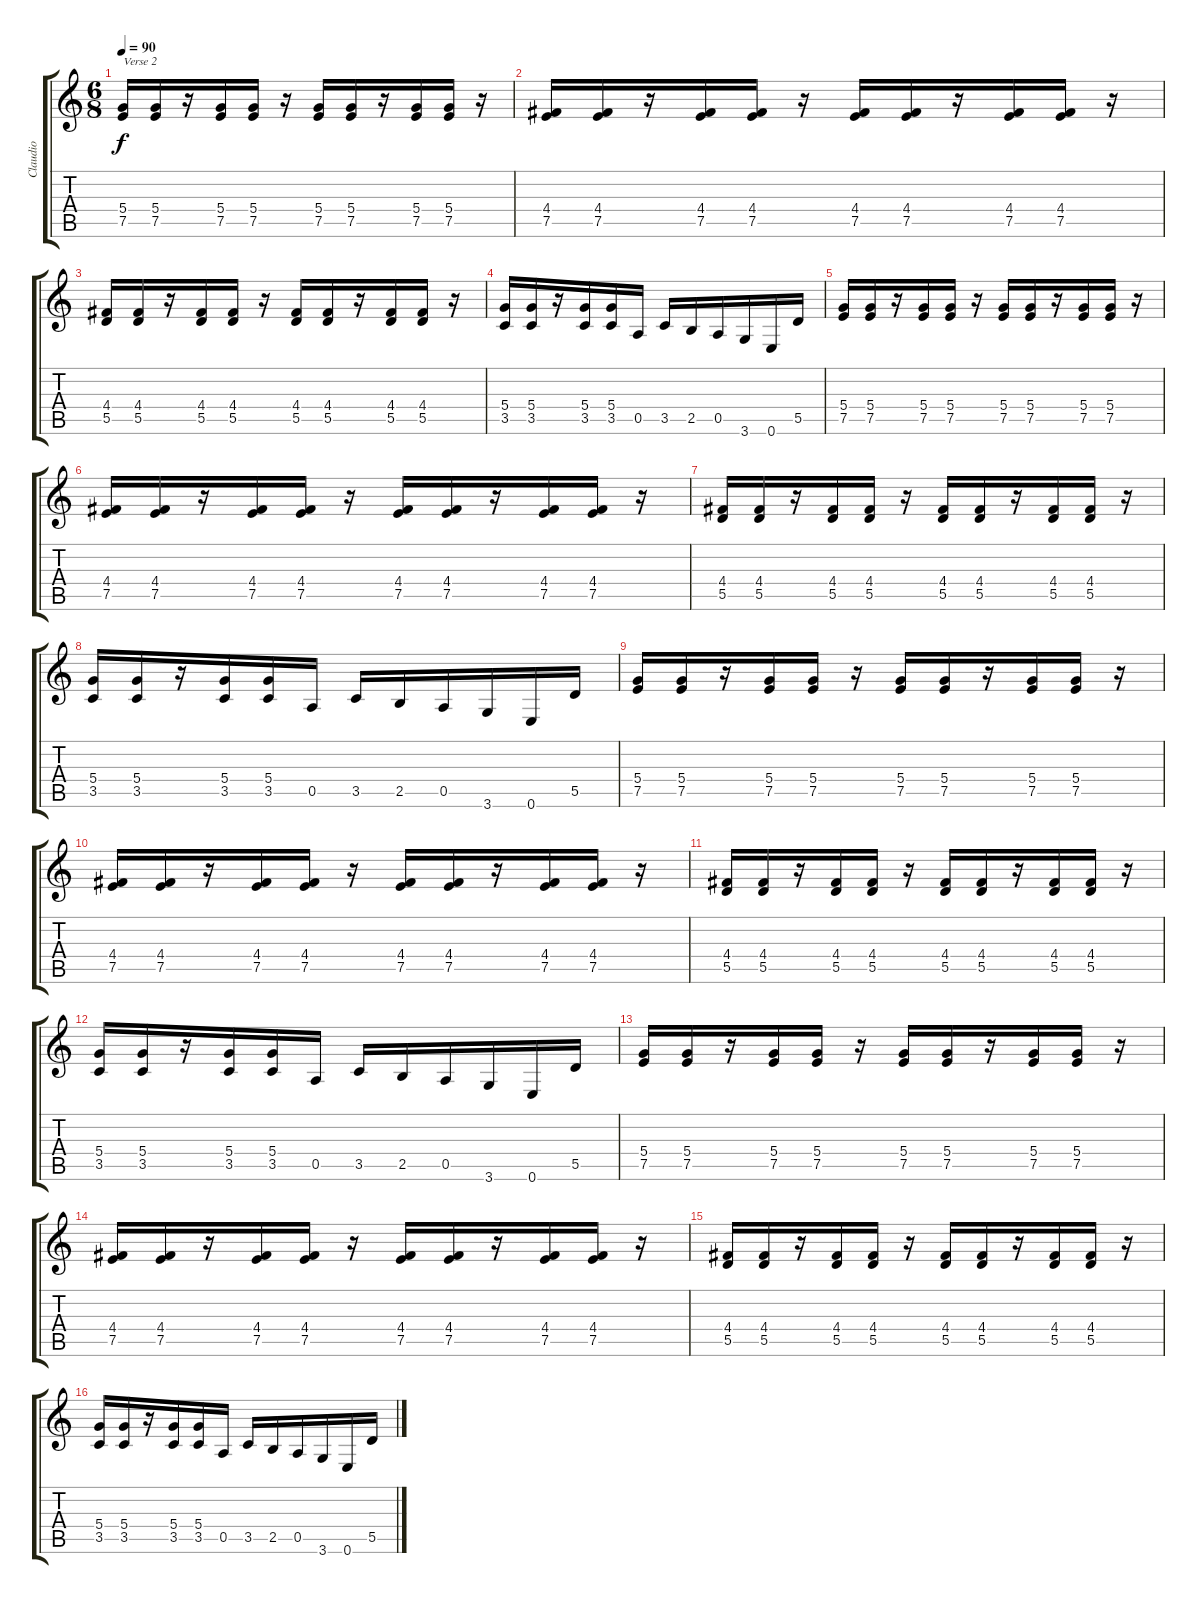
\track ("Claudio" "Claudio") {instrument distortionguitar}
\staff {score tabs}
\tuning (E4 B3 G3 D3 A2 E2) {hide}
\ts (6 8)
\tempo 90
\clef g2
\ks c
(5.4 7.5).16{txt "Verse 2" dy f} (5.4 7.5).16 r.16 (5.4 7.5).16 (5.4 7.5).16 r.16 (5.4 7.5).16 (5.4 7.5).16 r.16 (5.4 7.5).16 (5.4 7.5).16 r.16 |
(4.4 7.5).16 (4.4 7.5).16 r.16 (4.4 7.5).16 (4.4 7.5).16 r.16 (4.4 7.5).16 (4.4 7.5).16 r.16 (4.4 7.5).16 (4.4 7.5).16 r.16 |
(4.4 5.5).16 (4.4 5.5).16 r.16 (4.4 5.5).16 (4.4 5.5).16 r.16 (4.4 5.5).16 (4.4 5.5).16 r.16 (4.4 5.5).16 (4.4 5.5).16 r.16 |
(5.4 3.5).16 (5.4 3.5).16 r.16 (5.4 3.5).16 (5.4 3.5).16 0.5.16 3.5.16 2.5.16 0.5.16 3.6.16 0.6.16 5.5.16 |
(5.4 7.5).16 (5.4 7.5).16 r.16 (5.4 7.5).16 (5.4 7.5).16 r.16 (5.4 7.5).16 (5.4 7.5).16 r.16 (5.4 7.5).16 (5.4 7.5).16 r.16 |
(4.4 7.5).16 (4.4 7.5).16 r.16 (4.4 7.5).16 (4.4 7.5).16 r.16 (4.4 7.5).16 (4.4 7.5).16 r.16 (4.4 7.5).16 (4.4 7.5).16 r.16 |
(4.4 5.5).16 (4.4 5.5).16 r.16 (4.4 5.5).16 (4.4 5.5).16 r.16 (4.4 5.5).16 (4.4 5.5).16 r.16 (4.4 5.5).16 (4.4 5.5).16 r.16 |
(5.4 3.5).16 (5.4 3.5).16 r.16 (5.4 3.5).16 (5.4 3.5).16 0.5.16 3.5.16 2.5.16 0.5.16 3.6.16 0.6.16 5.5.16 |
(5.4 7.5).16 (5.4 7.5).16 r.16 (5.4 7.5).16 (5.4 7.5).16 r.16 (5.4 7.5).16 (5.4 7.5).16 r.16 (5.4 7.5).16 (5.4 7.5).16 r.16 |
(4.4 7.5).16 (4.4 7.5).16 r.16 (4.4 7.5).16 (4.4 7.5).16 r.16 (4.4 7.5).16 (4.4 7.5).16 r.16 (4.4 7.5).16 (4.4 7.5).16 r.16 |
(4.4 5.5).16 (4.4 5.5).16 r.16 (4.4 5.5).16 (4.4 5.5).16 r.16 (4.4 5.5).16 (4.4 5.5).16 r.16 (4.4 5.5).16 (4.4 5.5).16 r.16 |
(5.4 3.5).16 (5.4 3.5).16 r.16 (5.4 3.5).16 (5.4 3.5).16 0.5.16 3.5.16 2.5.16 0.5.16 3.6.16 0.6.16 5.5.16 |
(5.4 7.5).16 (5.4 7.5).16 r.16 (5.4 7.5).16 (5.4 7.5).16 r.16 (5.4 7.5).16 (5.4 7.5).16 r.16 (5.4 7.5).16 (5.4 7.5).16 r.16 |
(4.4 7.5).16 (4.4 7.5).16 r.16 (4.4 7.5).16 (4.4 7.5).16 r.16 (4.4 7.5).16 (4.4 7.5).16 r.16 (4.4 7.5).16 (4.4 7.5).16 r.16 |
(4.4 5.5).16 (4.4 5.5).16 r.16 (4.4 5.5).16 (4.4 5.5).16 r.16 (4.4 5.5).16 (4.4 5.5).16 r.16 (4.4 5.5).16 (4.4 5.5).16 r.16 |
(5.4 3.5).16 (5.4 3.5).16 r.16 (5.4 3.5).16 (5.4 3.5).16 0.5.16 3.5.16 2.5.16 0.5.16 3.6.16 0.6.16 5.5.16
